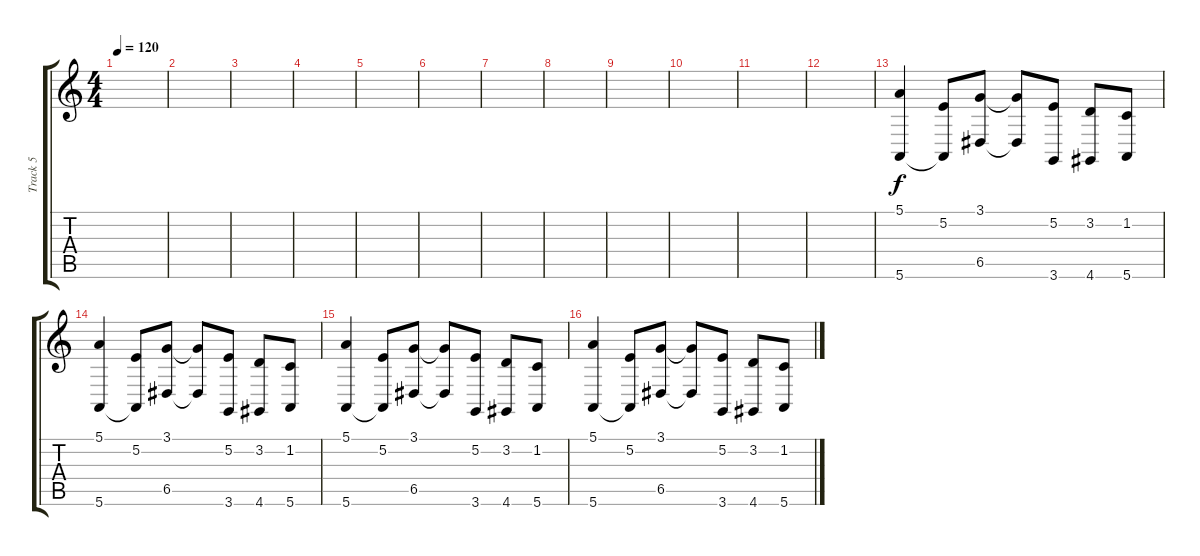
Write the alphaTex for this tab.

\track ("Track 5" "Track 5") {instrument trumpet}
\staff {score tabs}
\tuning (E4 B3 G3 D3 A2 E2) {hide}
\ts (4 4)
\tempo 120
\clef g2
\ks c
|
|
|
|
|
|
|
|
|
|
|
|
(5.1 5.6).4 (5.2 5.6{t}).8 (3.1 6.5).8 (3.1{t} 6.5{t}).8 (5.2 3.6).8 (3.2 4.6).8 (1.2 5.6).8 |
(5.1 5.6).4 (5.2 5.6{t}).8 (3.1 6.5).8 (3.1{t} 6.5{t}).8 (5.2 3.6).8 (3.2 4.6).8 (1.2 5.6).8 |
(5.1 5.6).4 (5.2 5.6{t}).8 (3.1 6.5).8 (3.1{t} 6.5{t}).8 (5.2 3.6).8 (3.2 4.6).8 (1.2 5.6).8 |
(5.1 5.6).4 (5.2 5.6{t}).8 (3.1 6.5).8 (3.1{t} 6.5{t}).8 (5.2 3.6).8 (3.2 4.6).8 (1.2 5.6).8
